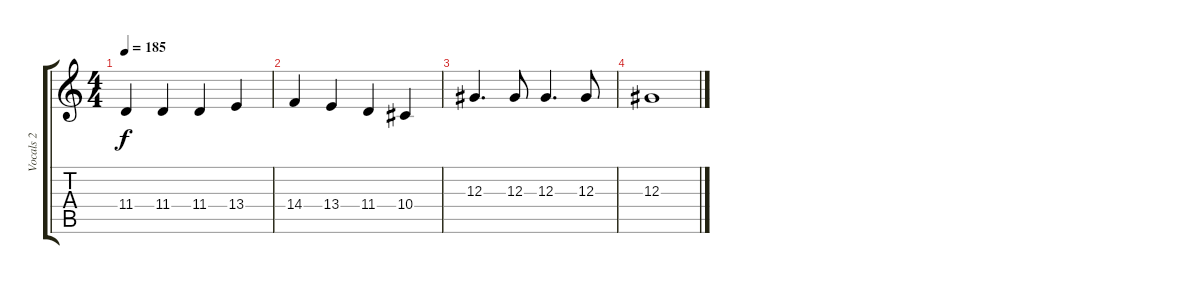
\track ("Vocals 2" "Vocals 2") {instrument altosax}
\staff {score tabs}
\tuning (F4 C4 Ab3 Eb3 Bb2 Eb2) {hide}
\ts (4 4)
\tempo 185
\clef g2
\ks c
11.4.4{dy f} 11.4.4 11.4.4 13.4.4 |
14.4.4 13.4.4 11.4.4 10.4.4 |
12.3.4{d} 12.3.8 12.3.4{d} 12.3.8 |
12.3.1
